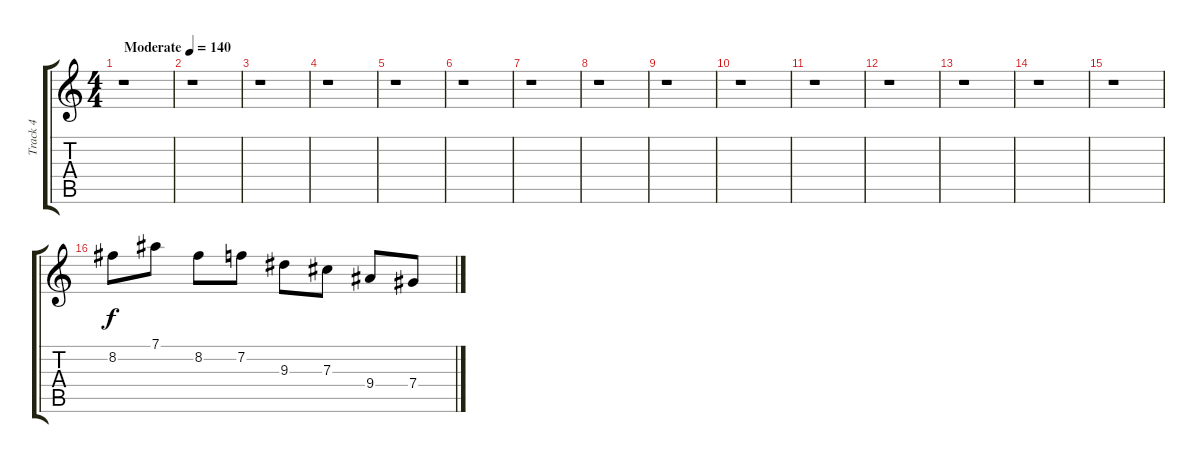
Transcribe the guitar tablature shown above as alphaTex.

\track ("Track 4" "Track 4") {instrument acousticguitarsteel}
\staff {score tabs}
\tuning (Eb4 Bb3 Gb3 Db3 Ab2 Eb2) {hide}
\ts (4 4)
\tempo (140 "Moderate")
\clef g2
\ks c
r.1{dy f instrument acousticguitarsteel} |
r.1 |
r.1 |
r.1 |
r.1 |
r.1 |
r.1 |
r.1 |
r.1 |
r.1 |
r.1 |
r.1 |
r.1 |
r.1 |
r.1 |
8.2.8 7.1.8 8.2.8 7.2.8 9.3.8 7.3.8 9.4.8 7.4.8
